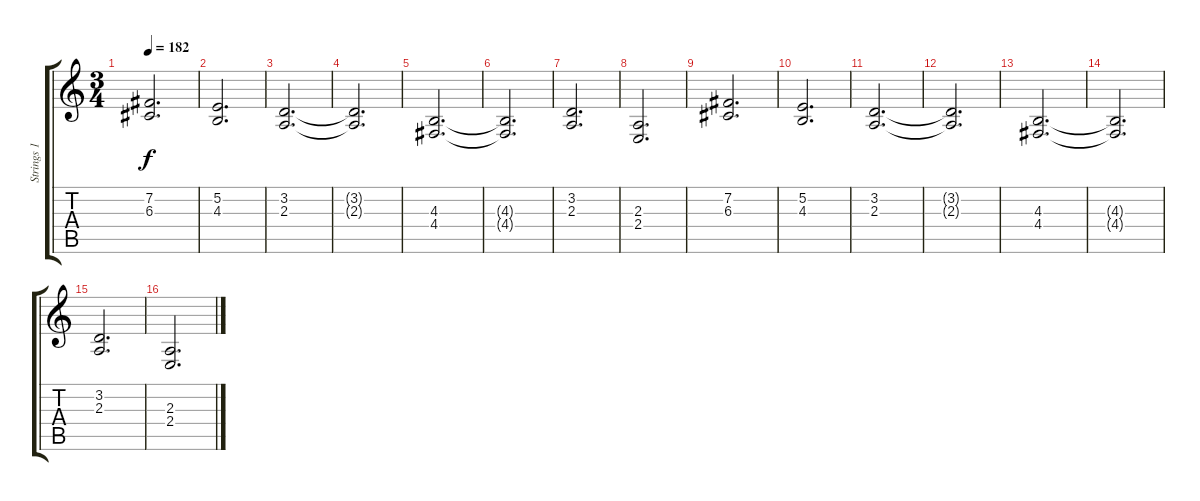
\track ("Strings 1" "Strings 1") {instrument stringensemble1}
\staff {score tabs}
\tuning (E4 B3 G3 D3 A2 E2) {hide}
\ts (3 4)
\tempo 182
\clef g2
\ks c
(7.2 6.3).2{d dy f} |
(5.2 4.3).2{d} |
(3.2 2.3).2{d} |
(3.2{t} 2.3{t}).2{d} |
(4.3 4.4).2{d} |
(4.3{t} 4.4{t}).2{d} |
(3.2 2.3).2{d} |
(2.3 2.4).2{d} |
(7.2 6.3).2{d} |
(5.2 4.3).2{d} |
(3.2 2.3).2{d} |
(3.2{t} 2.3{t}).2{d} |
(4.3 4.4).2{d} |
(4.3{t} 4.4{t}).2{d} |
(3.2 2.3).2{d} |
(2.3 2.4).2{d}
